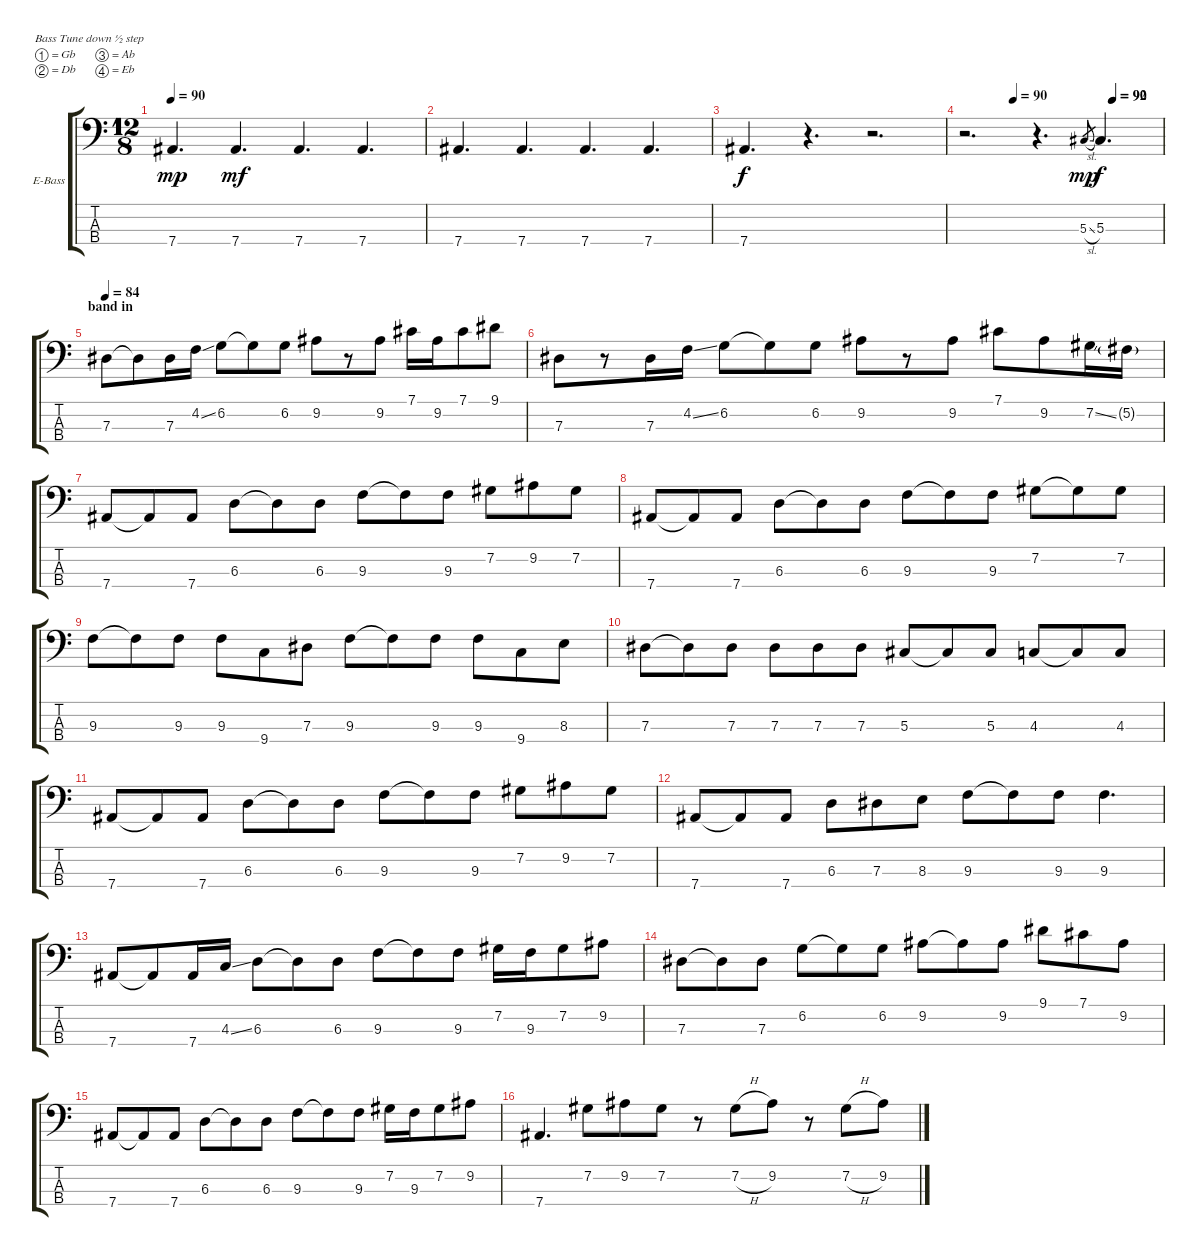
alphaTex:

\bracketExtendMode groupsimilarinstruments
\firstSystemTrackNameOrientation horizontal
\otherSystemsTrackNameOrientation horizontal
\track ("Bass" "E-Bass") {instrument electricbassfinger}
\staff {score tabs}
\tuning (Gb2 Db2 Ab1 Eb1)
\ts (12 8)
\tempo 90
\clef f4
\ks c
7.4.4{d dy mp instrument electricbassfinger} 7.4.4{d dy mf} 7.4.4{d} 7.4.4{d} |
7.4.4{d} 7.4.4{d} 7.4.4{d} 7.4.4{d} |
7.4.4{d dy f} r.4{d} r.2{d} |
\tempo (90 0.25)
\tempo (92 0.7499)
\tempo (90 0.75)
r.2{d} r.4{d} 5.3{sl}.8{gr dy mp} 5.3.4{d dy f} |
\section ("" "band in")
\tempo 84
7.3.8 7.3{t}.8 7.3.16 4.2{ss}.16 6.2.8 6.2{t}.8 6.2.8 9.2.8 r.8 9.2.8 7.1.16 9.2.16 7.1.8 9.1.8 |
7.3.8 r.8 7.3.16 4.2{ss}.16 6.2.8 6.2{t}.8 6.2.8 9.2.8 r.8 9.2.8 7.1.8 9.2.8 7.2{ss}.16 5.2{g}.16 |
7.4.8 7.4{t}.8 7.4.8 6.3.8 6.3{t}.8 6.3.8 9.3.8 9.3{t}.8 9.3.8 7.2.8 9.2.8 7.2.8 |
7.4.8 7.4{t}.8 7.4.8 6.3.8 6.3{t}.8 6.3.8 9.3.8 9.3{t}.8 9.3.8 7.2.8 7.2{t}.8 7.2.8 |
9.3.8 9.3{t}.8 9.3.8 9.3.8 9.4.8 7.3.8 9.3.8 9.3{t}.8 9.3.8 9.3.8 9.4.8 8.3.8 |
7.3.8 7.3{t}.8 7.3.8 7.3.8 7.3.8 7.3.8 5.3.8 5.3{t}.8 5.3.8 4.3.8 4.3{t}.8 4.3.8 |
7.4.8 7.4{t}.8 7.4.8 6.3.8 6.3{t}.8 6.3.8 9.3.8 9.3{t}.8 9.3.8 7.2.8 9.2.8 7.2.8 |
7.4.8 7.4{t}.8 7.4.8 6.3.8 7.3.8 8.3.8 9.3.8 9.3{t}.8 9.3.8 9.3.4{d} |
7.4.8 7.4{t}.8 7.4.16 4.3{ss}.16 6.3.8 6.3{t}.8 6.3.8 9.3.8 9.3{t}.8 9.3.8 7.2.16 9.3.16 7.2.8 9.2.8 |
7.3.8 7.3{t}.8 7.3.8 6.2.8 6.2{t}.8 6.2.8 9.2.8 9.2{t}.8 9.2.8 9.1.8 7.1.8 9.2.8 |
7.4.8 7.4{t}.8 7.4.8 6.3.8 6.3{t}.8 6.3.8 9.3.8 9.3{t}.8 9.3.8 7.2.16 9.3.16 7.2.8 9.2.8 |
7.4.4{d} 7.2.8 9.2.8 7.2.8 r.8 7.2{h}.8 9.2.8 r.8 7.2{h}.8 9.2.8
